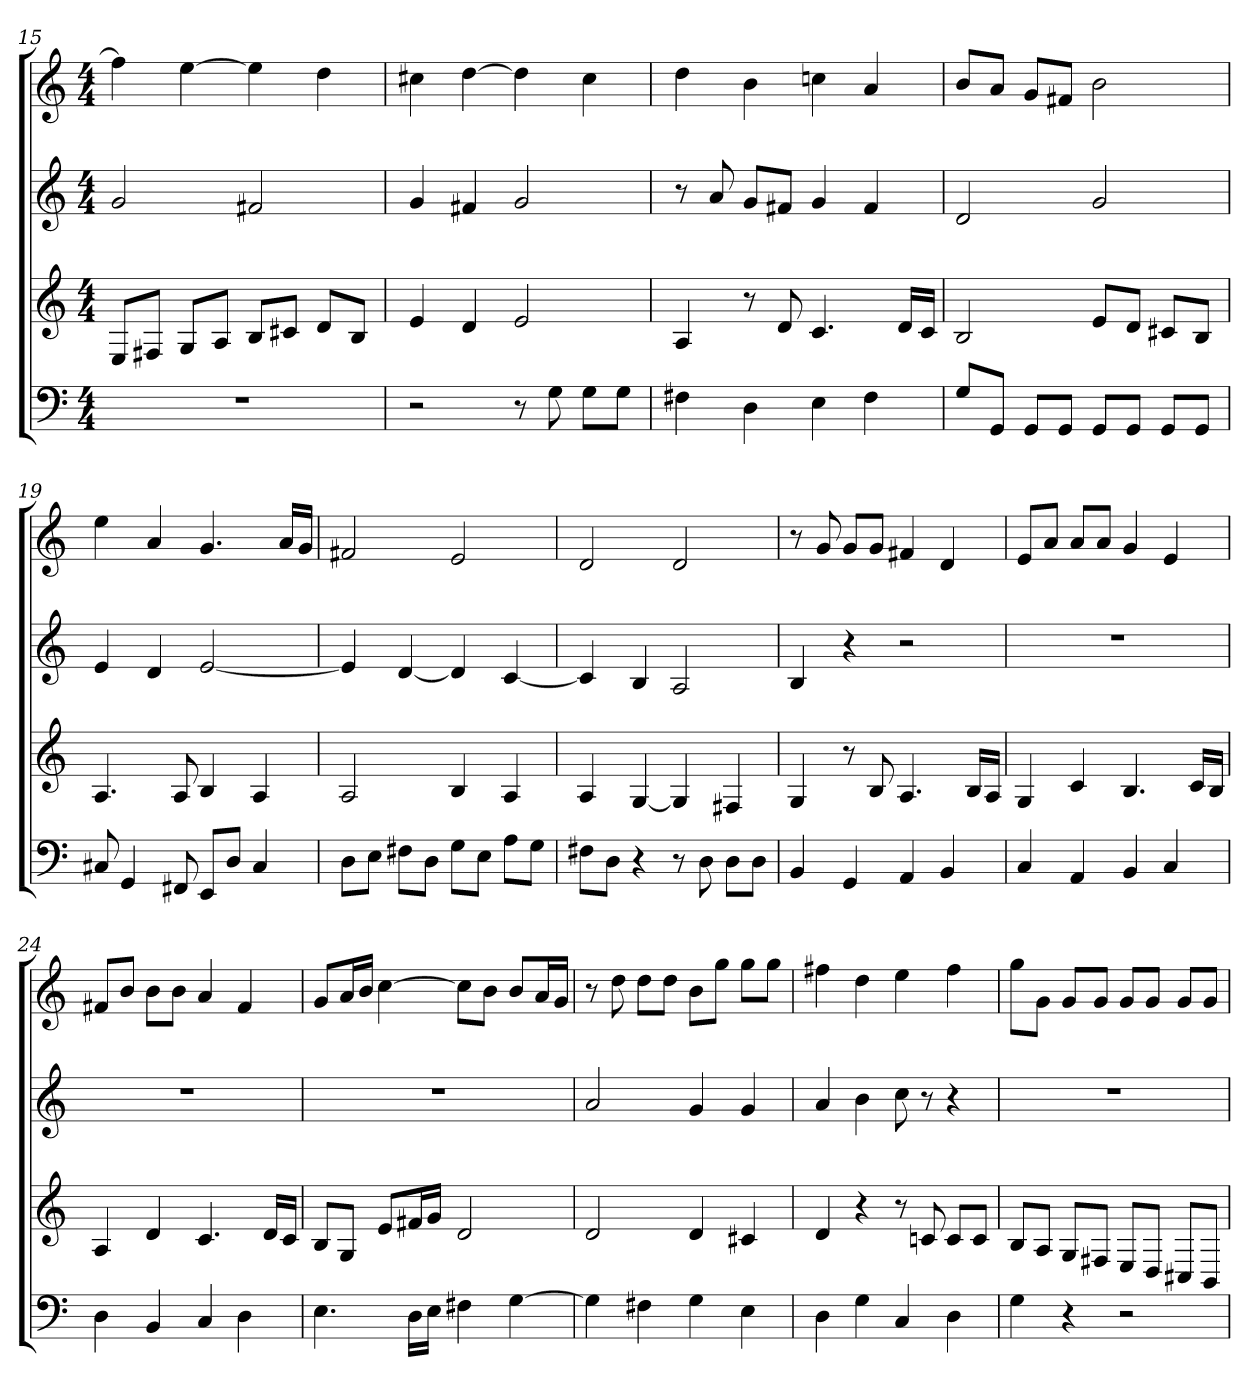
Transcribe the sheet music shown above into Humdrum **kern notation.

**kern	**kern	**kern	**kern
*part4	*part3	*part2	*part1
*staff4	*staff3	*staff2	*staff1
*M4/4	*M4/4	*M4/4	*M4/4
=15	=15	=15	=15
1r	8EL	2g	4ff#]
.	8F#XJ	.	.
.	8GL	.	[4ee
.	8AJ	.	.
.	8BL	2f#X	4ee]
.	8c#XJ	.	.
.	8dL	.	4dd
.	8BJ	.	.
=16	=16	=16	=16
2r	4e	4g	4cc#X
.	4d	4f#X	[4dd
8r	2e	2g	4dd]
8G	.	.	.
8GL	.	.	4cc#
8GJ	.	.	.
=17	=17	=17	=17
4F#X	4A	8r	4dd
.	.	8a	.
4D	8r	8gL	4b
.	8d	8f#XJ	.
4E	4.c	4g	4ccn
4F#	.	4f#	4a
.	16dLL	.	.
.	16cJJ	.	.
=18	=18	=18	=18
8GL	2B	2d	8bL
8GGJ	.	.	8aJ
8GGL	.	.	8gL
8GGJ	.	.	8f#XJ
8GGL	8eL	2g	2b
8GGJ	8dJ	.	.
8GGL	8c#XL	.	.
8GGJ	8BJ	.	.
=19	=19	=19	=19
8C#X	4.A	4e	4ee
4GG	.	.	.
.	.	4d	4a
8FF#X	8A	.	.
8EEL	4B	[2e	4.g
8DJ	.	.	.
4C#	4A	.	.
.	.	.	16aLL
.	.	.	16gJJ
=20	=20	=20	=20
8DL	2A	4e]	2f#X
8EJ	.	.	.
8F#XL	.	[4d	.
8DJ	.	.	.
8GL	4B	4d]	2e
8EJ	.	.	.
8AL	4A	[4c	.
8GJ	.	.	.
=21	=21	=21	=21
8F#XL	4A	4c]	2d
8DJ	.	.	.
4r	[4G	4B	.
8r	4G]	2A	2d
8D	.	.	.
8DL	4F#X	.	.
8DJ	.	.	.
=22	=22	=22	=22
4BB	4G	4B	8r
.	.	.	8g
4GG	8r	4r	8gL
.	8B	.	8gJ
4AA	4.A	2r	4f#X
4BB	.	.	4d
.	16BLL	.	.
.	16AJJ	.	.
=23	=23	=23	=23
4C	4G	1r	8eL
.	.	.	8aJ
4AA	4c	.	8aL
.	.	.	8aJ
4BB	4.B	.	4g
4C	.	.	4e
.	16cLL	.	.
.	16BJJ	.	.
=24	=24	=24	=24
4D	4A	1r	8f#XL
.	.	.	8bJ
4BB	4d	.	8bL
.	.	.	8bJ
4C	4.c	.	4a
4D	.	.	4f#
.	16dLL	.	.
.	16cJJ	.	.
=25	=25	=25	=25
4.E	8BL	1r	8gL
.	8GJ	.	16aL
.	.	.	16bJJ
.	8eL	.	[4cc
16DLL	16f#XL	.	.
16EJJ	16gJJ	.	.
4F#X	2d	.	8ccL]
.	.	.	8bJ
[4G	.	.	8bL
.	.	.	16aL
.	.	.	16gJJ
=26	=26	=26	=26
4G]	2d	2a	8r
.	.	.	8dd
4F#X	.	.	8ddL
.	.	.	8ddJ
4G	4d	4g	8bL
.	.	.	8ggJ
4E	4c#X	4g	8ggL
.	.	.	8ggJ
=27	=27	=27	=27
4D	4d	4a	4ff#X
4G	4r	4b	4dd
4C	8r	8cc	4ee
.	8cn	8r	.
4D	8cL	4r	4ff#
.	8cJ	.	.
=28	=28	=28	=28
4G	8BL	1r	8ggL
.	8AJ	.	8gJ
4r	8GL	.	8gL
.	8F#XJ	.	8gJ
2r	8EL	.	8gL
.	8DJ	.	8gJ
.	8C#XL	.	8gL
.	8BBJ	.	8gJ
=	=	=	=
*-	*-	*-	*-
